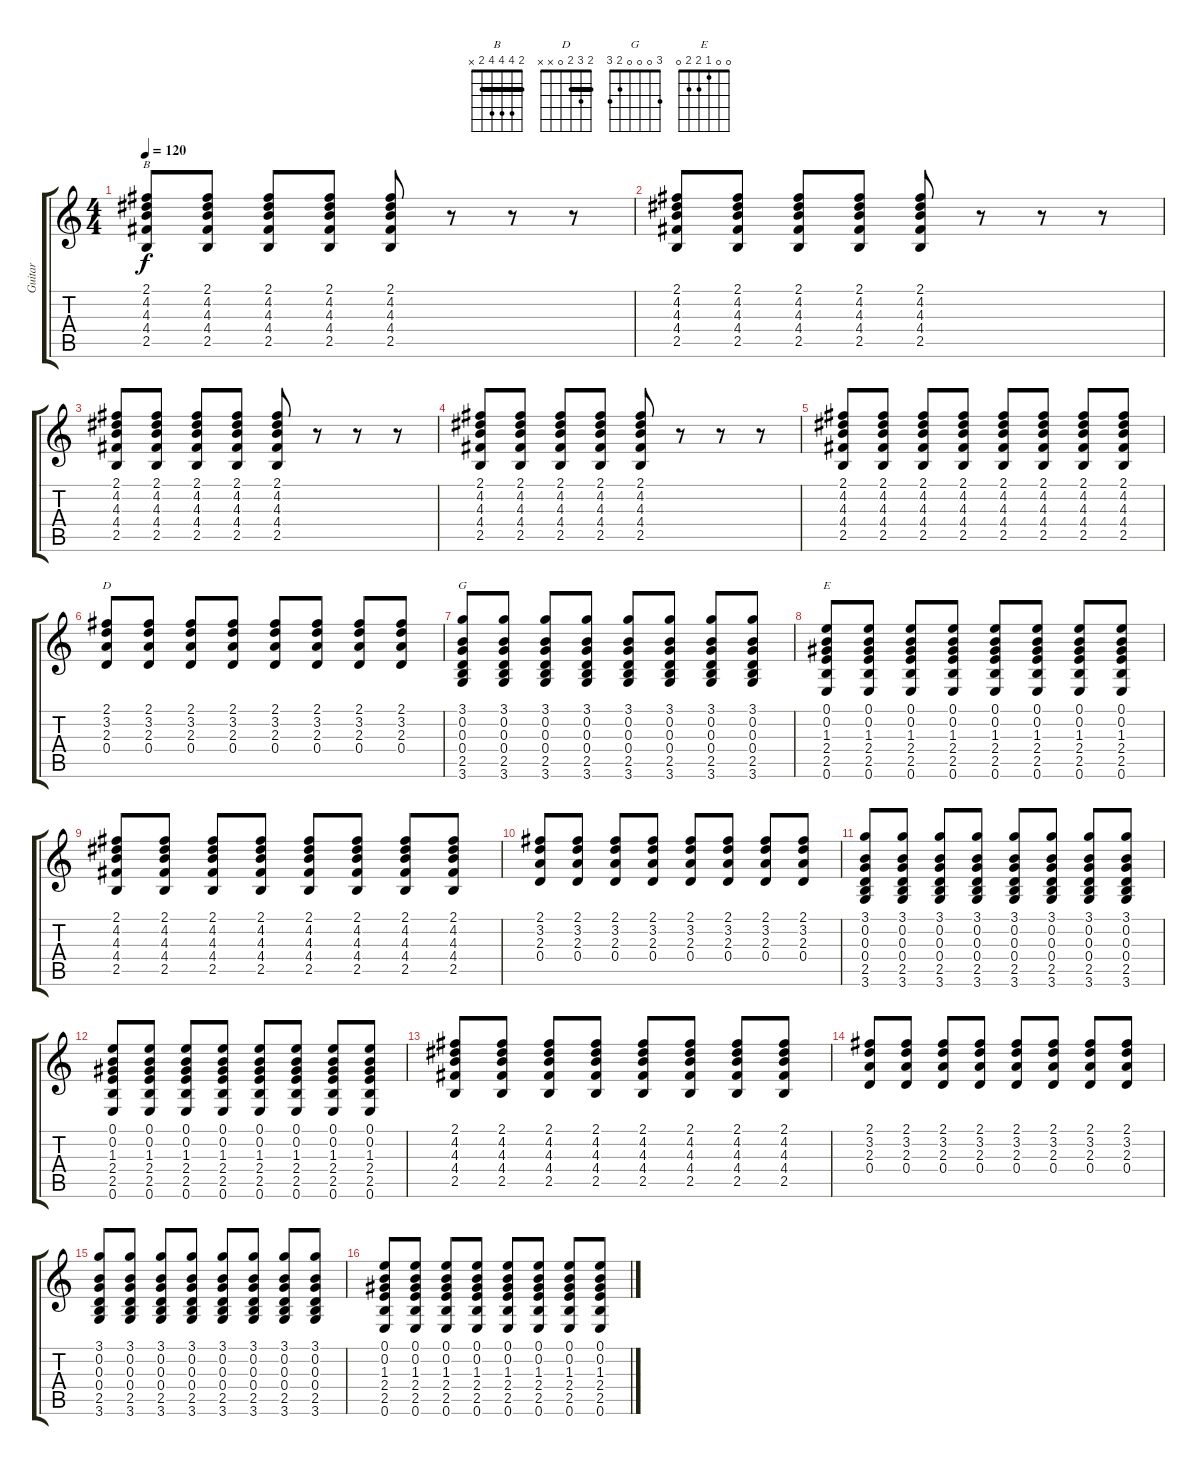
\track ("Guitar" "Guitar") {instrument electricguitarmuted}
\staff {score tabs}
\tuning (E4 B3 G3 D3 A2 E2) {hide}
\chord ("B" 2 4 4 4 2 x) {barre 2}
\chord ("D" 2 3 2 0 x x) {barre 2}
\chord ("G" 3 0 0 0 2 3)
\chord ("E" 0 0 1 2 2 0)
\ts (4 4)
\tempo 120
\clef g2
\ks c
(2.1 4.2 4.3 4.4 2.5).8{ch "B" dy f} (2.1 4.2 4.3 4.4 2.5).8 (2.1 4.2 4.3 4.4 2.5).8 (2.1 4.2 4.3 4.4 2.5).8 (2.1 4.2 4.3 4.4 2.5).8 r.8 r.8 r.8 |
(2.1 4.2 4.3 4.4 2.5).8 (2.1 4.2 4.3 4.4 2.5).8 (2.1 4.2 4.3 4.4 2.5).8 (2.1 4.2 4.3 4.4 2.5).8 (2.1 4.2 4.3 4.4 2.5).8 r.8 r.8 r.8 |
(2.1 4.2 4.3 4.4 2.5).8 (2.1 4.2 4.3 4.4 2.5).8 (2.1 4.2 4.3 4.4 2.5).8 (2.1 4.2 4.3 4.4 2.5).8 (2.1 4.2 4.3 4.4 2.5).8 r.8 r.8 r.8 |
(2.1 4.2 4.3 4.4 2.5).8 (2.1 4.2 4.3 4.4 2.5).8 (2.1 4.2 4.3 4.4 2.5).8 (2.1 4.2 4.3 4.4 2.5).8 (2.1 4.2 4.3 4.4 2.5).8 r.8 r.8 r.8 |
(2.1 4.2 4.3 4.4 2.5).8 (2.1 4.2 4.3 4.4 2.5).8 (2.1 4.2 4.3 4.4 2.5).8 (2.1 4.2 4.3 4.4 2.5).8 (2.1 4.2 4.3 4.4 2.5).8 (2.1 4.2 4.3 4.4 2.5).8 (2.1 4.2 4.3 4.4 2.5).8 (2.1 4.2 4.3 4.4 2.5).8 |
(2.1 3.2 2.3 0.4).8{ch "D"} (2.1 3.2 2.3 0.4).8 (2.1 3.2 2.3 0.4).8 (2.1 3.2 2.3 0.4).8 (2.1 3.2 2.3 0.4).8 (2.1 3.2 2.3 0.4).8 (2.1 3.2 2.3 0.4).8 (2.1 3.2 2.3 0.4).8 |
(3.1 0.2 0.3 0.4 2.5 3.6).8{ch "G"} (3.1 0.2 0.3 0.4 2.5 3.6).8 (3.1 0.2 0.3 0.4 2.5 3.6).8 (3.1 0.2 0.3 0.4 2.5 3.6).8 (3.1 0.2 0.3 0.4 2.5 3.6).8 (3.1 0.2 0.3 0.4 2.5 3.6).8 (3.1 0.2 0.3 0.4 2.5 3.6).8 (3.1 0.2 0.3 0.4 2.5 3.6).8 |
(0.1 0.2 1.3 2.4 2.5 0.6).8{ch "E"} (0.1 0.2 1.3 2.4 2.5 0.6).8 (0.1 0.2 1.3 2.4 2.5 0.6).8 (0.1 0.2 1.3 2.4 2.5 0.6).8 (0.1 0.2 1.3 2.4 2.5 0.6).8 (0.1 0.2 1.3 2.4 2.5 0.6).8 (0.1 0.2 1.3 2.4 2.5 0.6).8 (0.1 0.2 1.3 2.4 2.5 0.6).8 |
(2.1 4.2 4.3 4.4 2.5).8 (2.1 4.2 4.3 4.4 2.5).8 (2.1 4.2 4.3 4.4 2.5).8 (2.1 4.2 4.3 4.4 2.5).8 (2.1 4.2 4.3 4.4 2.5).8 (2.1 4.2 4.3 4.4 2.5).8 (2.1 4.2 4.3 4.4 2.5).8 (2.1 4.2 4.3 4.4 2.5).8 |
(2.1 3.2 2.3 0.4).8 (2.1 3.2 2.3 0.4).8 (2.1 3.2 2.3 0.4).8 (2.1 3.2 2.3 0.4).8 (2.1 3.2 2.3 0.4).8 (2.1 3.2 2.3 0.4).8 (2.1 3.2 2.3 0.4).8 (2.1 3.2 2.3 0.4).8 |
(3.1 0.2 0.3 0.4 2.5 3.6).8 (3.1 0.2 0.3 0.4 2.5 3.6).8 (3.1 0.2 0.3 0.4 2.5 3.6).8 (3.1 0.2 0.3 0.4 2.5 3.6).8 (3.1 0.2 0.3 0.4 2.5 3.6).8 (3.1 0.2 0.3 0.4 2.5 3.6).8 (3.1 0.2 0.3 0.4 2.5 3.6).8 (3.1 0.2 0.3 0.4 2.5 3.6).8 |
(0.1 0.2 1.3 2.4 2.5 0.6).8 (0.1 0.2 1.3 2.4 2.5 0.6).8 (0.1 0.2 1.3 2.4 2.5 0.6).8 (0.1 0.2 1.3 2.4 2.5 0.6).8 (0.1 0.2 1.3 2.4 2.5 0.6).8 (0.1 0.2 1.3 2.4 2.5 0.6).8 (0.1 0.2 1.3 2.4 2.5 0.6).8 (0.1 0.2 1.3 2.4 2.5 0.6).8 |
(2.1 4.2 4.3 4.4 2.5).8 (2.1 4.2 4.3 4.4 2.5).8 (2.1 4.2 4.3 4.4 2.5).8 (2.1 4.2 4.3 4.4 2.5).8 (2.1 4.2 4.3 4.4 2.5).8 (2.1 4.2 4.3 4.4 2.5).8 (2.1 4.2 4.3 4.4 2.5).8 (2.1 4.2 4.3 4.4 2.5).8 |
(2.1 3.2 2.3 0.4).8 (2.1 3.2 2.3 0.4).8 (2.1 3.2 2.3 0.4).8 (2.1 3.2 2.3 0.4).8 (2.1 3.2 2.3 0.4).8 (2.1 3.2 2.3 0.4).8 (2.1 3.2 2.3 0.4).8 (2.1 3.2 2.3 0.4).8 |
(3.1 0.2 0.3 0.4 2.5 3.6).8 (3.1 0.2 0.3 0.4 2.5 3.6).8 (3.1 0.2 0.3 0.4 2.5 3.6).8 (3.1 0.2 0.3 0.4 2.5 3.6).8 (3.1 0.2 0.3 0.4 2.5 3.6).8 (3.1 0.2 0.3 0.4 2.5 3.6).8 (3.1 0.2 0.3 0.4 2.5 3.6).8 (3.1 0.2 0.3 0.4 2.5 3.6).8 |
(0.1 0.2 1.3 2.4 2.5 0.6).8 (0.1 0.2 1.3 2.4 2.5 0.6).8 (0.1 0.2 1.3 2.4 2.5 0.6).8 (0.1 0.2 1.3 2.4 2.5 0.6).8 (0.1 0.2 1.3 2.4 2.5 0.6).8 (0.1 0.2 1.3 2.4 2.5 0.6).8 (0.1 0.2 1.3 2.4 2.5 0.6).8 (0.1 0.2 1.3 2.4 2.5 0.6).8
